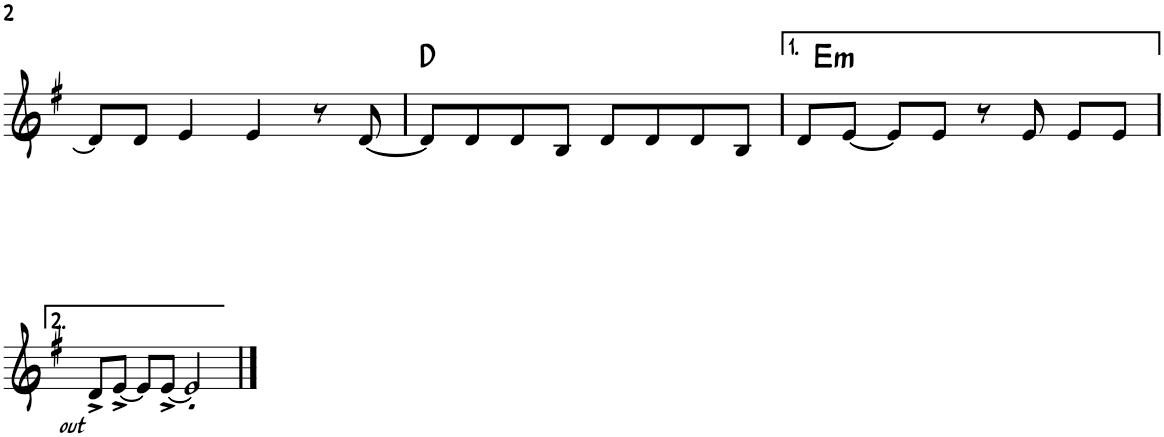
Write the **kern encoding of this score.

**kern	**harte
*part1	*part1
*staff1	*
*I"Piano	*
*I'Pno.	*
!!LO:PB:g=z
*clefG2	*
*k[f#]	*
*M4/4	*
=64	=64
8d/L]	.
8d/J	.
4e/	.
4e/	.
8r	.
[8d/	.
=65	=65
8d/L]	D:maj
8d/	.
8d/	.
8B/J	.
8d/L	.
8d/	.
8d/	.
8B/J	.
=66	=66
!	!LO:H:kt=m
8d/L	E:min
[8e/J	.
8e/L]	.
8e/J	.
8r	.
8e/	.
8e/L	.
8e/J	.
!!LO:LB:g=z
=67	=67
!LO:TX:b:i:t=out	!
8d^/L	.
[8e^/J	.
8e/L]	.
[8e^/J	.
2e'/]	.
==	==
*-	*-
